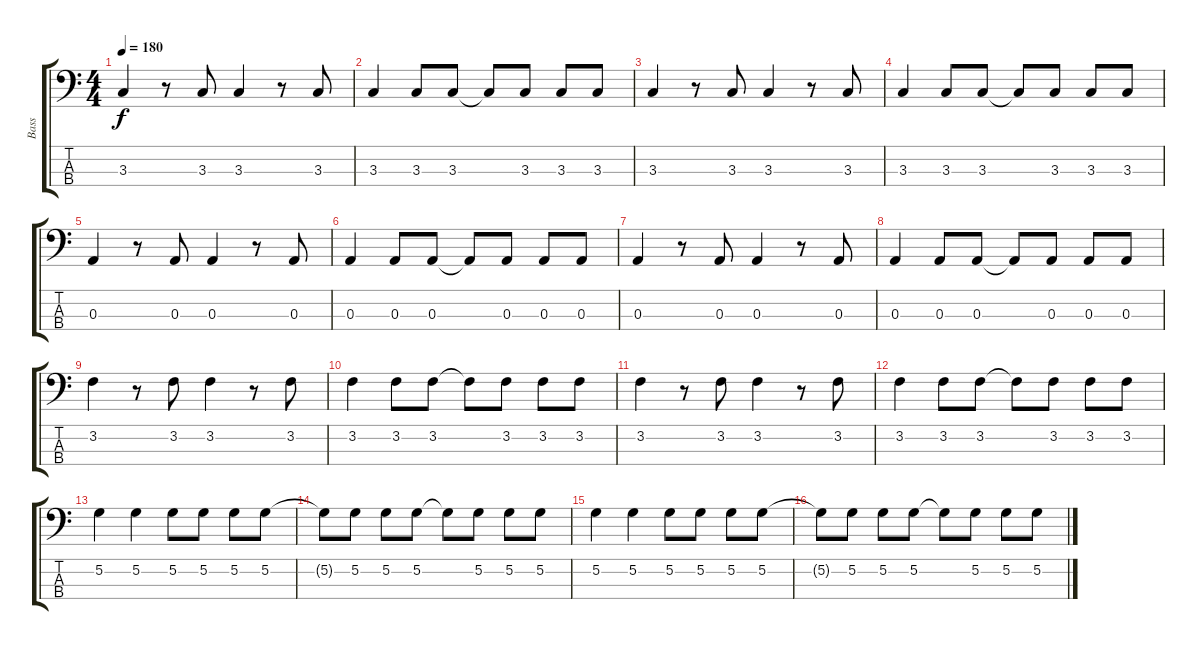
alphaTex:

\track ("Bass" "Bass") {instrument electricbassfinger}
\staff {score tabs}
\tuning (G2 D2 A1 E1) {hide}
\ts (4 4)
\tempo 180
\clef f4
\ks c
3.3.4{dy f} r.8 3.3.8 3.3.4 r.8 3.3.8 |
3.3.4 3.3.8 3.3.8 3.3{t}.8 3.3.8 3.3.8 3.3.8 |
3.3.4 r.8 3.3.8 3.3.4 r.8 3.3.8 |
3.3.4 3.3.8 3.3.8 3.3{t}.8 3.3.8 3.3.8 3.3.8 |
0.3.4 r.8 0.3.8 0.3.4 r.8 0.3.8 |
0.3.4 0.3.8 0.3.8 0.3{t}.8 0.3.8 0.3.8 0.3.8 |
0.3.4 r.8 0.3.8 0.3.4 r.8 0.3.8 |
0.3.4 0.3.8 0.3.8 0.3{t}.8 0.3.8 0.3.8 0.3.8 |
3.2.4 r.8 3.2.8 3.2.4 r.8 3.2.8 |
3.2.4 3.2.8 3.2.8 3.2{t}.8 3.2.8 3.2.8 3.2.8 |
3.2.4 r.8 3.2.8 3.2.4 r.8 3.2.8 |
3.2.4 3.2.8 3.2.8 3.2{t}.8 3.2.8 3.2.8 3.2.8 |
5.2.4 5.2.4 5.2.8 5.2.8 5.2.8 5.2.8 |
5.2{t}.8 5.2.8 5.2.8 5.2.8 5.2{t}.8 5.2.8 5.2.8 5.2.8 |
5.2.4 5.2.4 5.2.8 5.2.8 5.2.8 5.2.8 |
5.2{t}.8 5.2.8 5.2.8 5.2.8 5.2{t}.8 5.2.8 5.2.8 5.2.8
